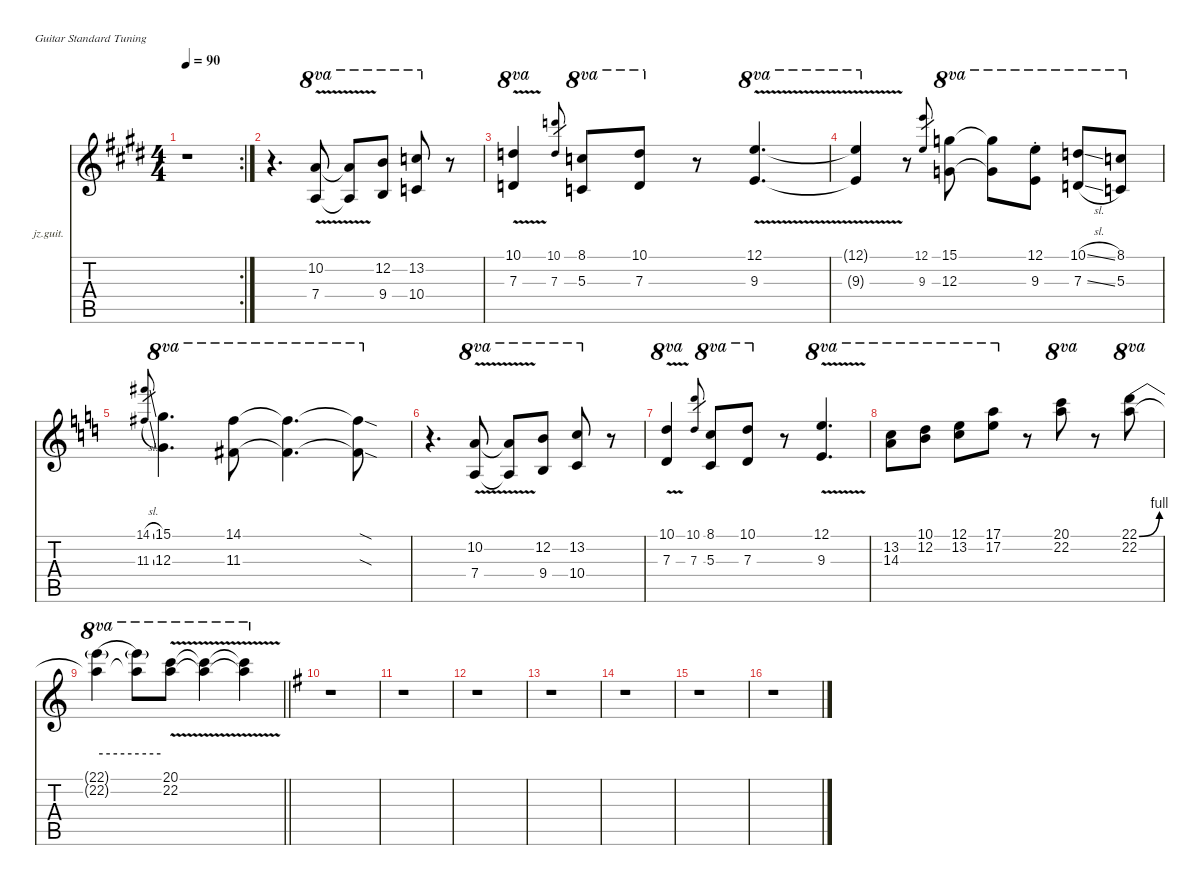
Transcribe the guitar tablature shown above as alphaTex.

\defaultSystemsLayout 4
\hideDynamics
\bracketExtendMode nobrackets
\firstSystemTrackNameOrientation horizontal
\otherSystemsTrackNameOrientation horizontal
\track ("Clean Lead" "jz.guit.") {instrument electricguitarjazz}
\staff {score tabs}
\tuning (E4 B3 G3 D3 A2 E2)
\rc 2
\ts (4 4)
\tempo 90
\clef g2
\ks c#minor
r.1{dy f} |
\ks e
r.4{d} (10.2{v acc forcenatural} 7.4{v acc forcenatural}).8{ot 8va} (10.2{v t acc forcenatural} 7.4{v t acc forcenatural}).8{ot 8va} (12.2{acc forcenatural} 9.4{acc forcenatural}).8{ot 8va} (13.2{acc forcenatural} 10.4{acc forcenatural}).8{ot 8va} r.8 |
(10.1{v acc forcenatural} 7.3{v acc forcenatural}).4{ot 8va} (10.1{acc forcenatural} 7.3{acc forcenatural}).8{gr dy mf} (8.1{acc forcenatural} 5.3{acc forcenatural}).8{ot 8va dy f} (10.1{acc forcenatural} 7.3{acc forcenatural}).8{ot 8va} r.8 (12.1{v acc forcenatural} 9.3{v acc forcenatural}).4{d ot 8va} |
(12.1{v t acc forcenatural} 9.3{v t acc forcenatural}).4{ot 8va} r.8 (12.1{acc forcenatural} 9.3{acc forcenatural}).8{gr dy mf} (15.1{acc forcenatural} 12.3{acc forcenatural}).8{ot 8va dy f} (15.1{t acc forcenatural} 12.3{t acc forcenatural}).8{ot 8va} (12.1{st acc forcenatural} 9.3{st acc forcenatural}).8{ot 8va} (10.1{sl acc forcenatural} 7.3{sl acc forcenatural}).8{ot 8va} (8.1{acc forcenatural} 5.3{acc forcenatural}).8{ot 8va} |
\ks c
(14.1{sl acc #} 11.3{sl acc #}).8{gr dy mf} (15.1 12.3).4{d ot 8va dy f} (14.1{acc #} 11.3{acc #}).8{ot 8va} (14.1{t acc #} 11.3{t acc #}).4{d ot 8va} (14.1{sod t acc #} 11.3{sod t acc #}).8{ot 8va} |
r.4{d} (10.2{v} 7.4{v}).8{ot 8va} (10.2{v t} 7.4{v t}).8{ot 8va} (12.2 9.4).8{ot 8va} (13.2 10.4).8{ot 8va} r.8 |
(10.1{v} 7.3{v}).4{ot 8va} (10.1 7.3).8{gr dy mf} (8.1 5.3).8{ot 8va dy f} (10.1 7.3).8{ot 8va} r.8 (12.1{v} 9.3{v}).4{d ot 8va} |
(13.2 14.3).8{ot 8va} (10.1 12.2).8{ot 8va} (12.1 13.2).8{ot 8va} (17.1 17.2).8{ot 8va} r.8 (20.1 22.2).8{ot 8va} r.8 (22.1{be (bend 0 0 60 4)} 22.2).8{ot 8va} |
\barLineRight lightlight
(22.1{be (hold 0 4 60 4) t} 22.2{t}).4{ot 8va} (22.1{be (hold 0 4 60 4) t} 22.2{t}).8{ot 8va} (20.1{v} 22.2{v}).8{ot 8va} (20.1{v t} 22.2{v t}).4{ot 8va} (20.1{v t} 22.2{v t}).4{ot 8va} |
\ks g
r.1 |
r.1 |
r.1 |
r.1 |
r.1 |
r.1 |
r.1
